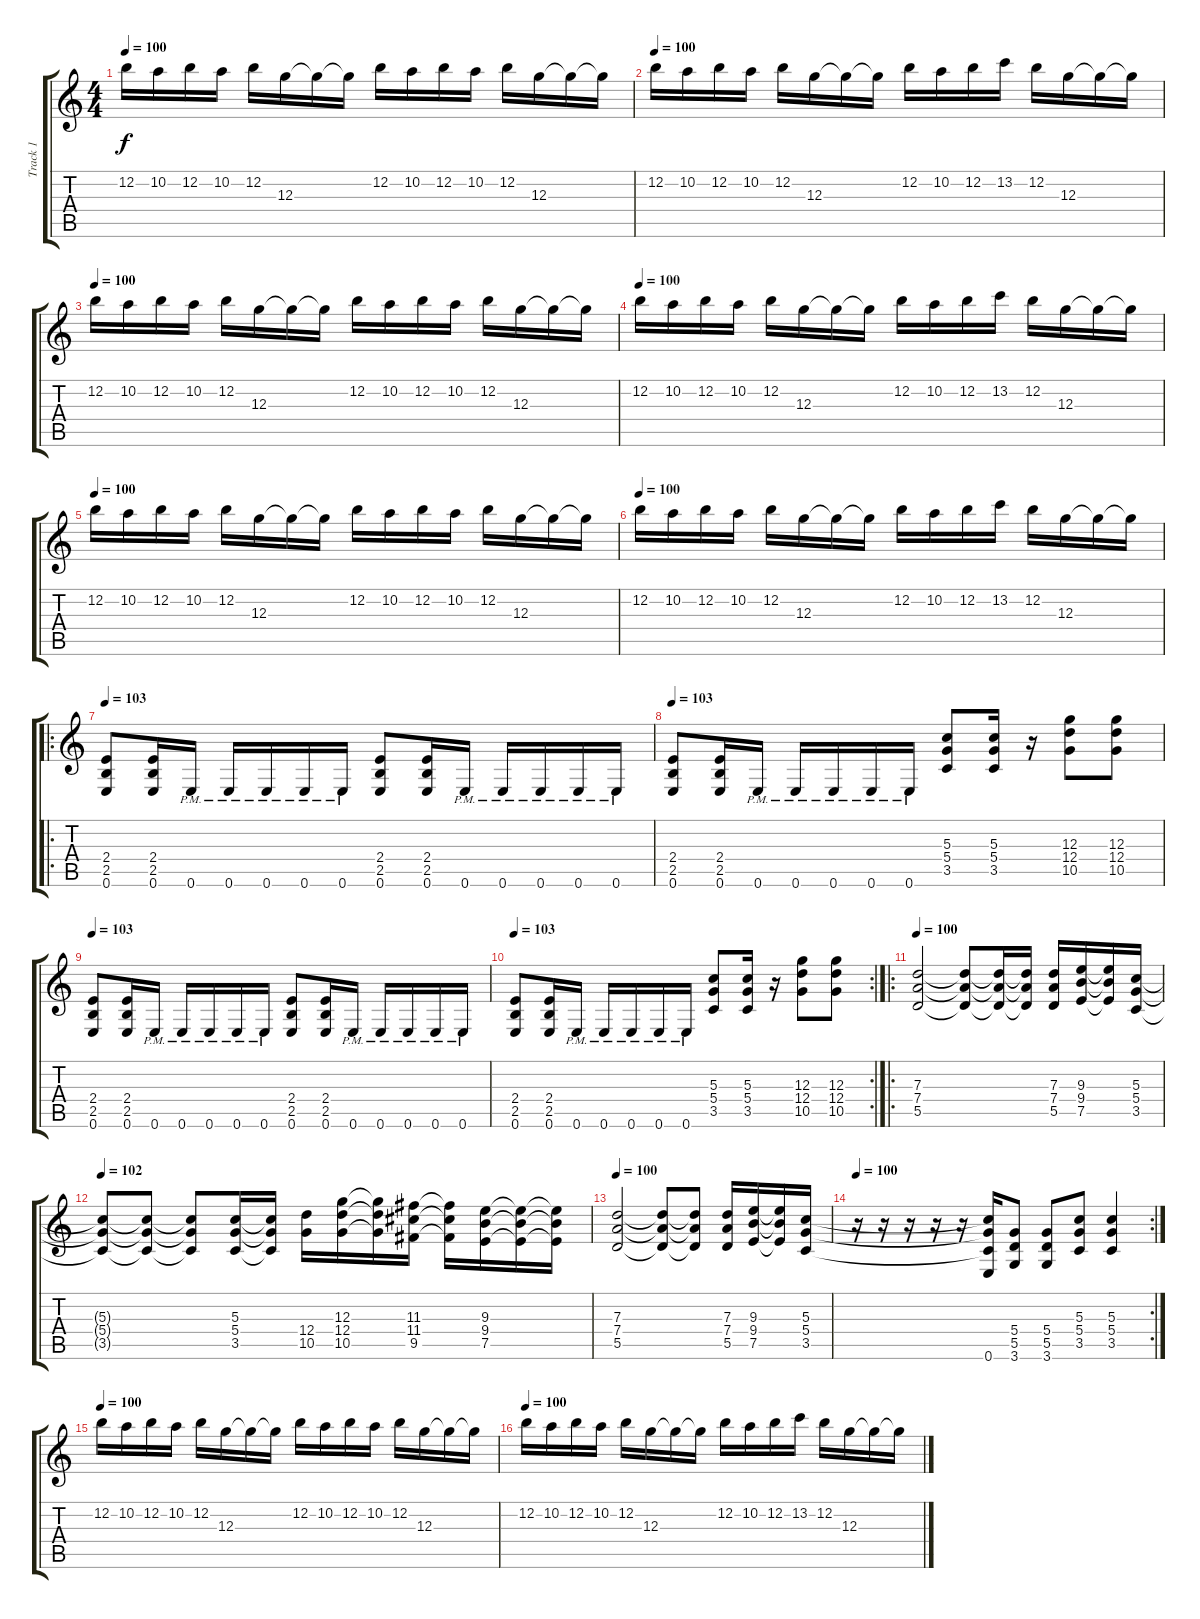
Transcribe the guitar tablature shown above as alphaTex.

\track ("Track 1" "Track 1") {instrument distortionguitar}
\staff {score tabs}
\tuning (E4 B3 G3 D3 A2 E2) {hide}
\ts (4 4)
\tempo 100
\clef g2
\ks c
12.2.16{dy f} 10.2.16 12.2.16 10.2.16 12.2.16 12.3.16 12.3{t}.16 12.3{t}.16 12.2.16 10.2.16 12.2.16 10.2.16 12.2.16 12.3.16 12.3{t}.16 12.3{t}.16 |
\tempo 100
12.2.16 10.2.16 12.2.16 10.2.16 12.2.16 12.3.16 12.3{t}.16 12.3{t}.16 12.2.16 10.2.16 12.2.16 13.2.16 12.2.16 12.3.16 12.3{t}.16 12.3{t}.16 |
\tempo 100
12.2.16 10.2.16 12.2.16 10.2.16 12.2.16 12.3.16 12.3{t}.16 12.3{t}.16 12.2.16 10.2.16 12.2.16 10.2.16 12.2.16 12.3.16 12.3{t}.16 12.3{t}.16 |
\tempo 100
12.2.16 10.2.16 12.2.16 10.2.16 12.2.16 12.3.16 12.3{t}.16 12.3{t}.16 12.2.16 10.2.16 12.2.16 13.2.16 12.2.16 12.3.16 12.3{t}.16 12.3{t}.16 |
\tempo 100
12.2.16 10.2.16 12.2.16 10.2.16 12.2.16 12.3.16 12.3{t}.16 12.3{t}.16 12.2.16 10.2.16 12.2.16 10.2.16 12.2.16 12.3.16 12.3{t}.16 12.3{t}.16 |
\tempo 100
12.2.16 10.2.16 12.2.16 10.2.16 12.2.16 12.3.16 12.3{t}.16 12.3{t}.16 12.2.16 10.2.16 12.2.16 13.2.16 12.2.16 12.3.16 12.3{t}.16 12.3{t}.16 |
\ro
\tempo 103
(2.4 2.5 0.6).8 (2.4 2.5 0.6).16 0.6{pm}.16 0.6{pm}.16 0.6{pm}.16 0.6{pm}.16 0.6{pm}.16 (2.4 2.5 0.6).8 (2.4 2.5 0.6).16 0.6{pm}.16 0.6{pm}.16 0.6{pm}.16 0.6{pm}.16 0.6{pm}.16 |
\tempo 103
(2.4 2.5 0.6).8 (2.4 2.5 0.6).16 0.6{pm}.16 0.6{pm}.16 0.6{pm}.16 0.6{pm}.16 0.6{pm}.16 (5.3 5.4 3.5).8 (5.3 5.4 3.5).16 r.16 (12.3 12.4 10.5).8 (12.3 12.4 10.5).8 |
\tempo 103
(2.4 2.5 0.6).8 (2.4 2.5 0.6).16 0.6{pm}.16 0.6{pm}.16 0.6{pm}.16 0.6{pm}.16 0.6{pm}.16 (2.4 2.5 0.6).8 (2.4 2.5 0.6).16 0.6{pm}.16 0.6{pm}.16 0.6{pm}.16 0.6{pm}.16 0.6{pm}.16 |
\rc 2
\tempo 103
(2.4 2.5 0.6).8 (2.4 2.5 0.6).16 0.6{pm}.16 0.6{pm}.16 0.6{pm}.16 0.6{pm}.16 0.6{pm}.16 (5.3 5.4 3.5).8 (5.3 5.4 3.5).16 r.16 (12.3 12.4 10.5).8 (12.3 12.4 10.5).8 |
\ro
\tempo 100
(7.3 7.4 5.5).2 (7.3{t} 7.4{t} 5.5{t}).8 (7.3{t} 7.4{t} 5.5{t}).16 (7.3{t} 7.4{t} 5.5{t}).16 (7.3 7.4 5.5).16 (9.3 9.4 7.5).16 (9.3{t} 9.4{t} 7.5{t}).16 (5.3 5.4 3.5).16 |
\tempo 102
(5.3{t} 5.4{t} 3.5{t}).8 (5.3{t} 5.4{t} 3.5{t}).8 (5.3{t} 5.4{t} 3.5{t}).8 (5.3 5.4 3.5).16 (5.3{t} 5.4{t} 3.5{t}).16 (12.4 10.5).16 (12.3 12.4 10.5).16 (12.3{t} 12.4{t} 10.5{t}).16 (11.3 11.4 9.5).16 (11.3{t} 11.4{t} 9.5{t}).16 (9.3 9.4 7.5).16 (9.3{t} 9.4{t} 7.5{t}).16 (9.3{t} 9.4{t} 7.5{t}).16 |
\tempo 100
(7.3 7.4 5.5).2 (7.3{t} 7.4{t} 5.5{t}).8 (7.3{t} 7.4{t} 5.5{t}).8 (7.3 7.4 5.5).16 (9.3 9.4 7.5).16 (9.3{t} 9.4{t} 7.5{t}).16 (5.3 5.4 3.5).16 |
\rc 2
\tempo 100
r.16 r.16 r.16 r.16 r.16 (5.3{t} 5.4{t} 3.5{t} 0.6).16 (5.4 5.5 3.6).8 (5.4 5.5 3.6).8 (5.3 5.4 3.5).8 (5.3 5.4 3.5).4 |
\tempo 100
12.2.16 10.2.16 12.2.16 10.2.16 12.2.16 12.3.16 12.3{t}.16 12.3{t}.16 12.2.16 10.2.16 12.2.16 10.2.16 12.2.16 12.3.16 12.3{t}.16 12.3{t}.16 |
\tempo 100
12.2.16 10.2.16 12.2.16 10.2.16 12.2.16 12.3.16 12.3{t}.16 12.3{t}.16 12.2.16 10.2.16 12.2.16 13.2.16 12.2.16 12.3.16 12.3{t}.16 12.3{t}.16
